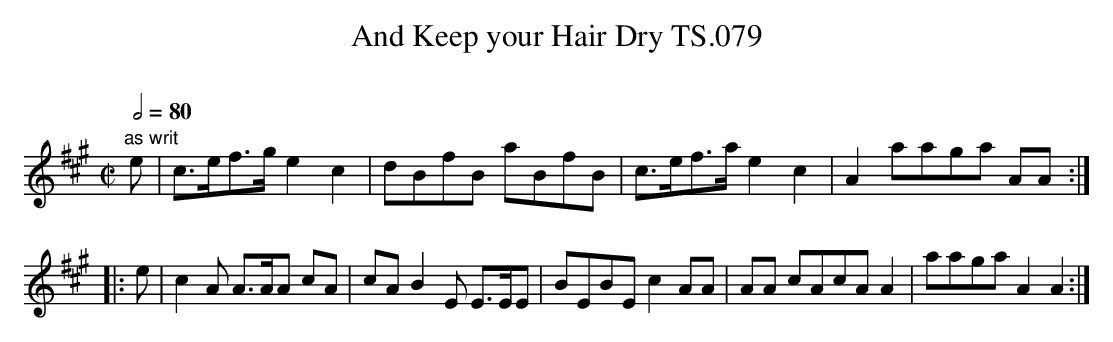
X:1
T:And Keep your Hair Dry TS.079
M:C|
L:1/8
Q:1/2=80
O:
K:A
"as writ"e|c>ef>ge2c2|dBfB aBfB|c>ef>ae2c2|A2aaga AA:|
|:e|c2A A>AA cA|cAB2E E>EE|BEBEc2AA|AA cAcAA2|aagaA2A2:|]
